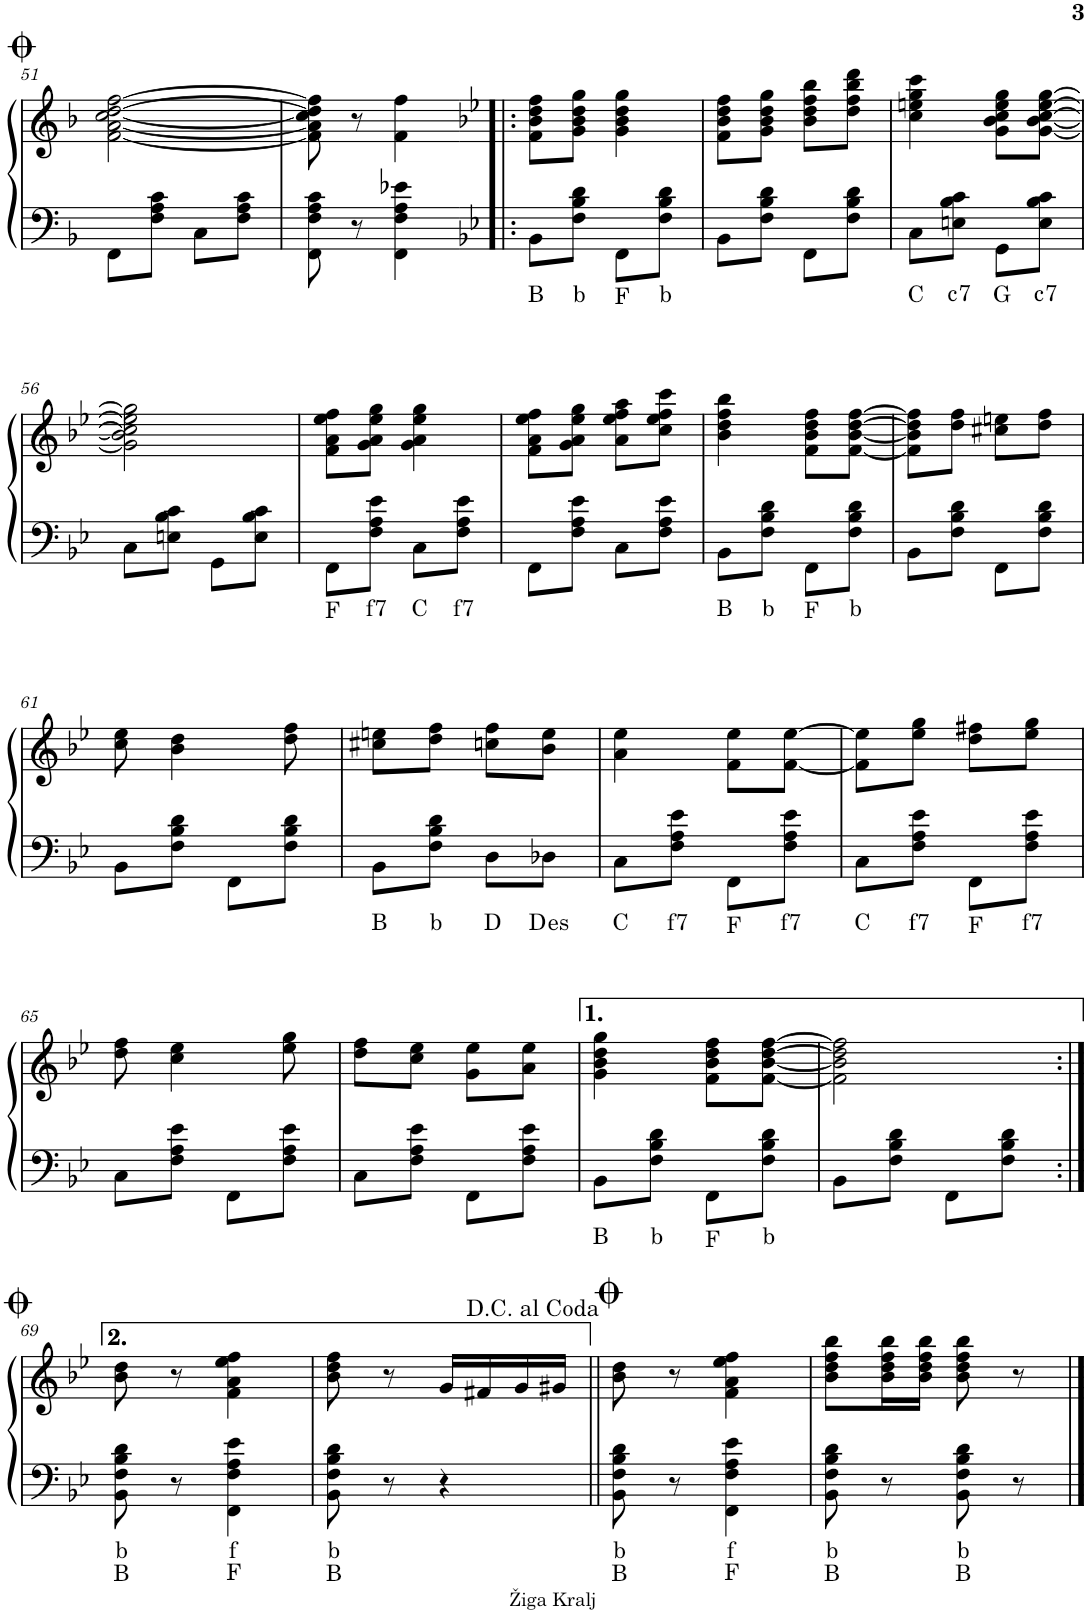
**kern	**kern	**harte
*part1	*part1	*part1
*staff2	*staff1	*
*I"Piano	*	*
*I'Pno.	*	*
!!LO:PB:g=z
*clefF4	*clefG2	*
*k[b-]	*k[b-]	*
*M2/4	*M2/4	*
=51	=51	=51
8FF\L	[2f\ [2a\ [2cc\ [2dd\ [2ff\	.
8F\ 8A\ 8c\J	.	.
8C\L	.	.
8F\ 8A\ 8c\J	.	.
=52	=52	=52
8FF\ 8F\ 8A\ 8c\	8f\] 8a\] 8cc\] 8dd\] 8ff\]	.
8r	8r	.
4FF\ 4F\ 4A\ 4e-X\	4f\ 4ff\	.
=53!|:	=53!|:	=53!|:
*k[b-e-]	*k[b-e-]	*
*	*^	*
8BB-\L	8f\ 8b-\ 8dd\ 8ff\L	4.ryy	B:maj
8F\ 8B-\ 8d\J	8g\ 8b-\ 8dd\ 8gg\J	.	B:min
8FF\L	4g\ 4b-\ 4dd\ 4gg\	.	F:maj
8F\ 8B-\ 8d\J	.	8ryy	B:min
*	*v	*v	*
=54	=54	=54
8BB-\L	8f\ 8b-\ 8dd\ 8ff\L	.
8F\ 8B-\ 8d\J	8g\ 8b-\ 8dd\ 8gg\J	.
8FF\L	8b-\ 8dd\ 8ff\ 8bb-\L	.
8F\ 8B-\ 8d\J	8dd\ 8ff\ 8bb-\ 8ddd\J	.
=55	=55	=55
*	*^	*
8C\L	4cc\ 4een\ 4gg\ 4ccc\	8ryy	C:maj
!	!	!	!LO:H:kt=7
8En\ 8B-\ 8c\J	.	4.ryy	C:min7
8GG\L	8g\ 8b-\ 8cc\ 8ee\ 8gg\L	.	G:maj
!	!	!	!LO:H:kt=7
8E\ 8B-\ 8c\J	[8g\ [8b-\ [8cc\ [8ee\ [8gg\J	.	C:min7
*	*v	*v	*
!!LO:LB:g=z
=56	=56	=56
8C\L	2g\] 2b-\] 2cc\] 2ee\] 2gg\]	.
8En\ 8B-\ 8c\J	.	.
8GG\L	.	.
8E\ 8B-\ 8c\J	.	.
=57	=57	=57
*	*^	*
8FF\L	8f\ 8a\ 8ee-\ 8ff\L	4.ryy	F:maj
!	!	!	!LO:H:kt=7
8F\ 8A\ 8e-\J	8g\ 8a\ 8ee-\ 8gg\J	.	F:min7
8C\L	4g\ 4a\ 4ee-\ 4gg\	.	C:maj
!	!	!	!LO:H:kt=7
8F\ 8A\ 8e-\J	.	8ryy	F:min7
*	*v	*v	*
=58	=58	=58
8FF\L	8f\ 8a\ 8ee-\ 8ff\L	.
8F\ 8A\ 8e-\J	8g\ 8a\ 8ee-\ 8gg\J	.
8C\L	8a\ 8ee-\ 8ff\ 8aa\L	.
8F\ 8A\ 8e-\J	8cc\ 8ee-\ 8ff\ 8ccc\J	.
=59	=59	=59
*	*^	*
8BB-\L	4b-\ 4dd\ 4ff\ 4bb-\	8ryy	B:maj
8F\ 8B-\ 8d\J	.	4.ryy	B:min
8FF\L	8f\ 8b-\ 8dd\ 8ff\L	.	F:maj
8F\ 8B-\ 8d\J	[8f\ [8b-\ [8dd\ [8ff\J	.	B:min
*	*v	*v	*
=60	=60	=60
8BB-\L	8f\] 8b-\] 8dd\] 8ff\]L	.
8F\ 8B-\ 8d\J	8dd\ 8ff\J	.
8FF\L	8cc#X\ 8een\L	.
8F\ 8B-\ 8d\J	8dd\ 8ff\J	.
!!LO:LB:g=z
=61	=61	=61
8BB-\L	8cc\ 8ee-\	.
8F\ 8B-\ 8d\J	4b-\ 4dd\	.
8FF\L	.	.
8F\ 8B-\ 8d\J	8dd\ 8ff\	.
=62	=62	=62
8BB-\L	8cc#X\ 8een\L	B:maj
8F\ 8B-\ 8d\J	8dd\ 8ff\J	B:min
8D\L	8ccn\ 8ff\L	D:maj
!	!	!LO:H:kt=es
8D-X\J	8b-\ 8ee\J	.
=63	=63	=63
*	*^	*
8C\L	4a\ 4ee-\	8ryy	C:maj
!	!	!	!LO:H:kt=7
8F\ 8A\ 8e-\J	.	4.ryy	F:min7
8FF\L	8f\ 8ee-\L	.	F:maj
!	!	!	!LO:H:kt=7
8F\ 8A\ 8e-\J	[8f\ [8ee-\J	.	F:min7
*	*v	*v	*
=64	=64	=64
8C\L	8f\] 8ee-\]L	C:maj
!	!	!LO:H:kt=7
8F\ 8A\ 8e-\J	8ee-\ 8gg\J	F:min7
8FF\L	8dd\ 8ff#X\L	F:maj
!	!	!LO:H:kt=7
8F\ 8A\ 8e-\J	8ee-\ 8gg\J	F:min7
!!LO:LB:g=z
=65	=65	=65
8C\L	8dd\ 8ff\	.
8F\ 8A\ 8e-\J	4cc\ 4ee-\	.
8FF\L	.	.
8F\ 8A\ 8e-\J	8ee-\ 8gg\	.
=66	=66	=66
8C\L	8dd\ 8ff\L	.
8F\ 8A\ 8e-\J	8cc\ 8ee-\J	.
8FF\L	8g\ 8ee-\L	.
8F\ 8A\ 8e-\J	8a\ 8ee-\J	.
=67	=67	=67
*	*^	*
8BB-\L	4g\ 4b-\ 4dd\ 4gg\	8ryy	B:maj
8F\ 8B-\ 8d\J	.	4.ryy	B:min
8FF\L	8f\ 8b-\ 8dd\ 8ff\L	.	F:maj
8F\ 8B-\ 8d\J	[8f\ [8b-\ [8dd\ [8ff\J	.	B:min
*	*v	*v	*
=68	=68	=68
8BB-\L	2f\] 2b-\] 2dd\] 2ff\]	.
8F\ 8B-\ 8d\J	.	.
8FF\L	.	.
8F\ 8B-\ 8d\J	.	.
!!LO:LB:g=z
=69:|!	=69:|!	=69:|!
8BB-\ 8F\ 8B-\ 8d\	8b-\ 8dd\	B:min B:maj
8r	8r	.
4FF\ 4F\ 4A\ 4e-\	4f\ 4a\ 4ee-\ 4ff\	F:min F:maj
=70	=70	=70
8BB-\ 8F\ 8B-\ 8d\	8b-\ 8dd\ 8ff\	B:min B:maj
8r	8r	.
4r	16g/LL	.
.	16f#X/	.
.	16g/	.
.	16g#X/JJ	.
=71||	=71||	=71||
8BB-\ 8F\ 8B-\ 8d\	8b-\ 8dd\	B:min B:maj
8r	8r	.
4FF\ 4F\ 4A\ 4e-\	4f\ 4a\ 4ee-\ 4ff\	F:min F:maj
=72	=72	=72
8BB-\ 8F\ 8B-\ 8d\	8b-\ 8dd\ 8ff\ 8bb-\L	B:min B:maj
8r	16b-\ 16dd\ 16ff\ 16bb-\L	.
.	16b-\ 16dd\ 16ff\ 16bb-\JJ	.
8BB-\ 8F\ 8B-\ 8d\	8b-\ 8dd\ 8ff\ 8bb-\	B:min B:maj
8r	8r	.
==	==	==
*-	*-	*-
